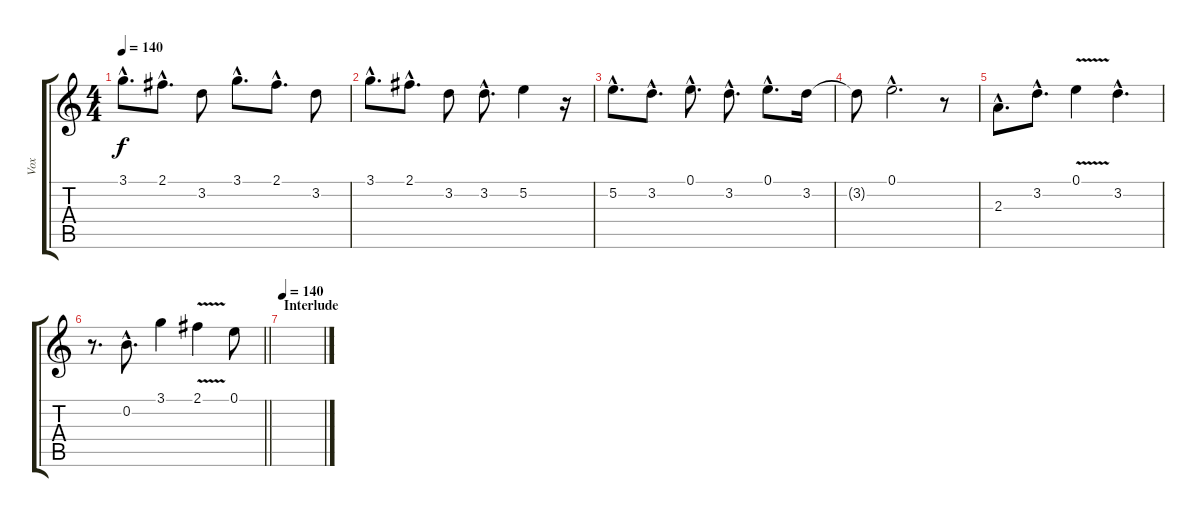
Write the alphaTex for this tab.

\track ("Vox" "Vox") {instrument acousticguitarsteel}
\staff {score tabs}
\tuning (E4 B3 G3 D3 A2 E2) {hide}
\ts (4 4)
\tempo 140
\clef g2
\ks c
3.1{hac}.8{d dy f} 2.1{hac}.8{d} 3.2.8 3.1{hac}.8{d} 2.1{hac}.8{d} 3.2.8 |
3.1{hac}.8{d} 2.1{hac}.8{d} 3.2.8 3.2{hac}.8{d} 5.2.4 r.16 |
5.2{hac}.8{d} 3.2{hac}.8{d} 0.1{hac}.8{d} 3.2{hac}.8{d} 0.1{hac}.8{d} 3.2.16 |
3.2{t}.8 0.1{hac}.2{d} r.8 |
2.3{hac}.8{d} 3.2{hac}.8{d} 0.1{v}.4 3.2{hac}.4{d} |
\barLineRight lightlight
r.8{d} 0.2{hac}.8{d} 3.1.4 2.1{v}.4 0.1.8 |
\section ("" "Interlude")
\tempo 140
